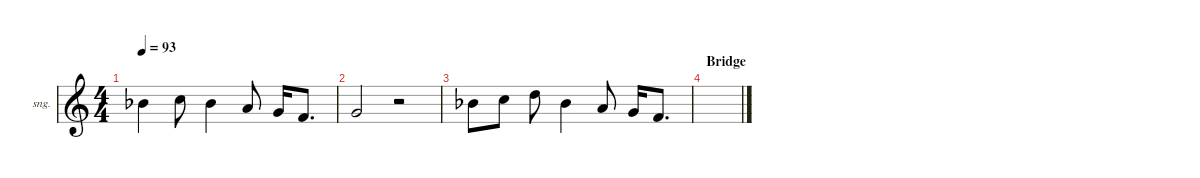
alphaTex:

\defaultSystemsLayout 2
\hideDynamics
\bracketExtendMode nobrackets
\firstSystemTrackNameOrientation horizontal
\otherSystemsTrackNameOrientation horizontal
\track ("Singer" "sng.") {instrument voiceoohs}
\staff {score}
\tuning (E4 B3 G3 D3 A2 E2)
\ts (4 4)
\tempo 93
\clef g2
\ks c
6.1{acc b}.4{dy mf beam Down} 8.1.8{beam Down} 6.1{acc b}.4{beam Down} 5.1.8{beam Up} 3.1.16{beam Up} 1.1.8{d beam Up} |
8.2.2{beam Up} r.2{beam Up} |
6.1{acc b}.8{beam Down} 8.1.8{beam Down} 10.1.8{beam Down} 6.1{acc b}.4{beam Down} 5.1.8{beam Up} 3.1.16{beam Up} 1.1.8{d beam Up} |
\section ("" "Bridge")
